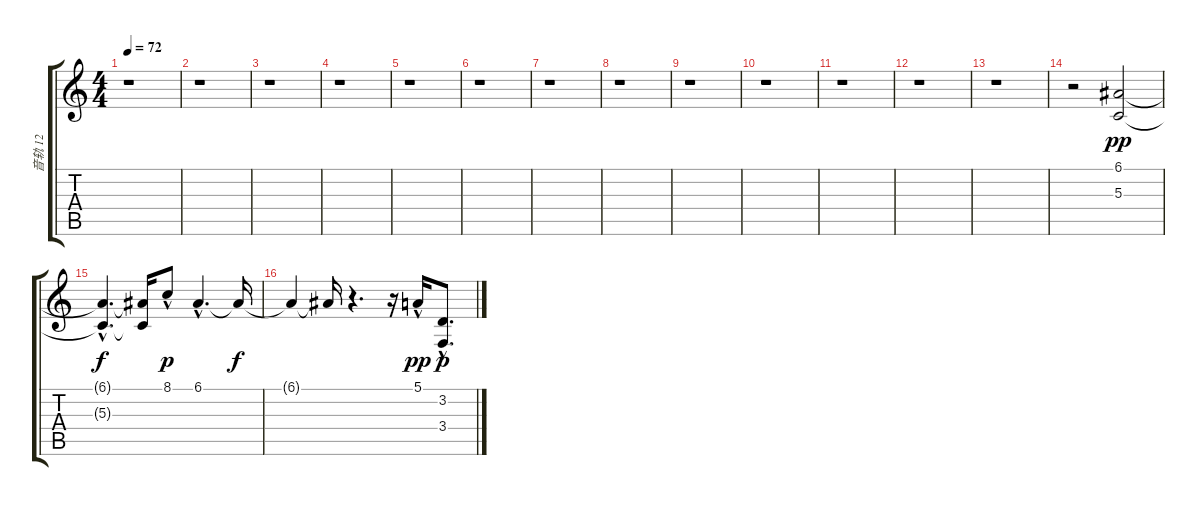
\track ("音轨 12" "音轨 12") {instrument seashore}
\staff {score tabs}
\tuning (E4 B3 G3 D3 A2 E2) {hide}
\ts (4 4)
\tempo 72
\clef g2
\ks c
r.1{dy f} |
r.1 |
r.1 |
r.1 |
r.1 |
r.1 |
r.1 |
r.1 |
r.1 |
r.1 |
r.1 |
r.1 |
r.1 |
r.2 (6.1 5.3).2{dy pp volume 12 balance 8} |
(6.1{hac t} 5.3{hac t}).4{d dy f} (6.1{t} 5.3{t}).16 8.1{hac}.8{dy p} 6.1{hac}.4{d} 6.1{t}.16{dy f} |
6.1{t}.4 6.1{t}.16 r.4{d} r.16 5.1{hac}.16{dy pp} (3.2{hac} 3.4{hac}).8{d dy p}
